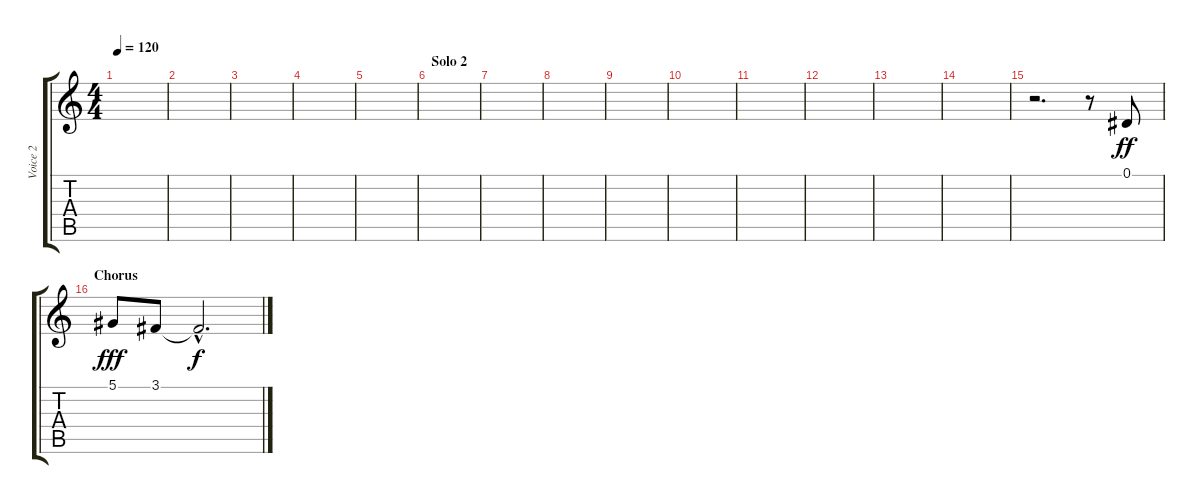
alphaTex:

\track ("Voice 2" "Voice 2") {instrument sopranosax}
\staff {score tabs}
\tuning (Eb4 Bb3 Gb3 Db3 Ab2 Eb2) {hide}
\ts (4 4)
\tempo 120
\clef g2
\ks c
|
|
|
|
|
\section ("" "Solo 2")
|
|
|
|
|
|
|
|
|
r.2{d} r.8 0.1.8{dy ff} |
\section ("" "Chorus")
5.1.8{dy fff} 3.1.8 3.1{hac t}.2{d dy f}
